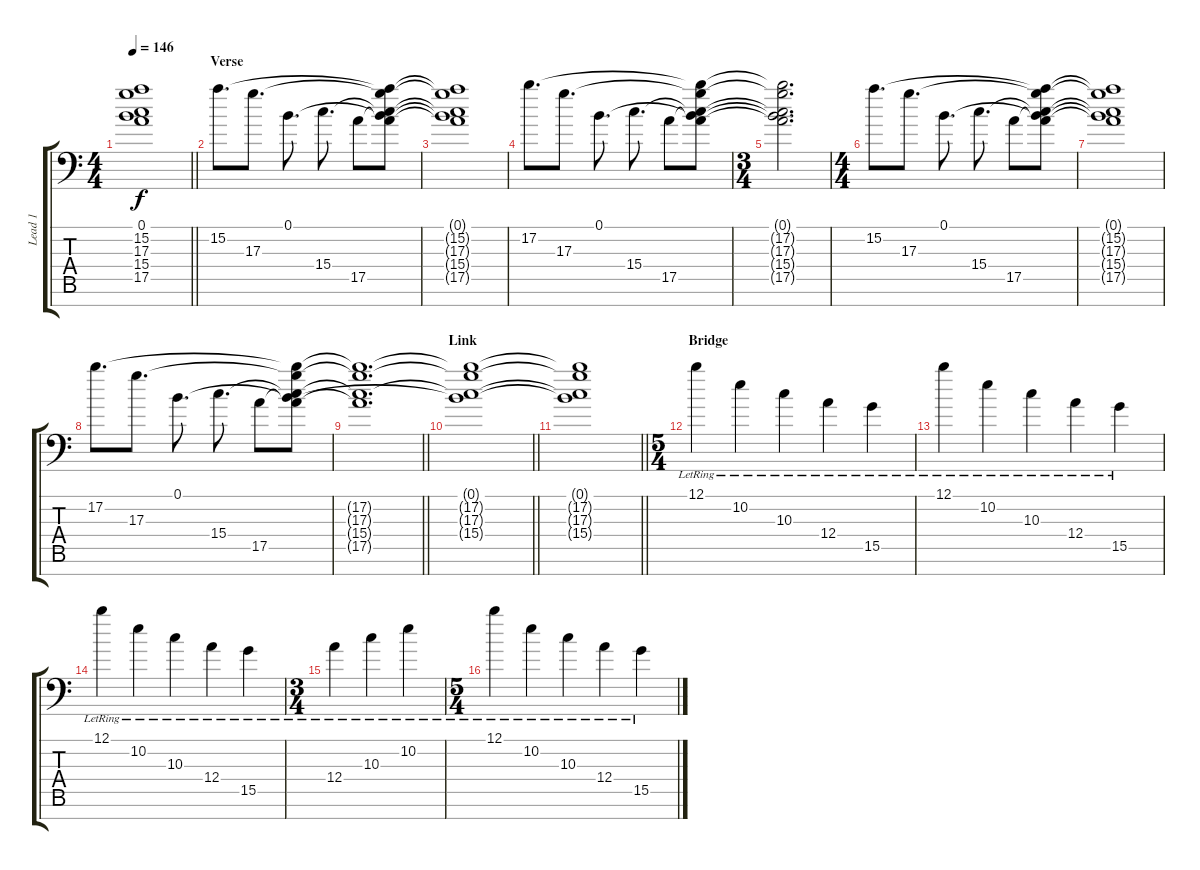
\track ("Lead 1" "Lead 1") {instrument overdrivenguitar}
\staff {score tabs}
\tuning (B3 Gb3 D3 A2 E2 A1 E1) {hide}
\ts (4 4)
\tempo 146
\clef f4
\barLineRight lightlight
\ks aminor
(0.1{t} 15.2{t} 17.3{t} 15.4{t} 17.5{t}).1{dy f} |
\section ("" "Verse")
15.2.8{d volume 10} 17.3.8{d} 0.1.8{d} 15.4.8{d} 17.5.8 (0.1{t} 15.2{t} 17.3{t} 15.4{t} 17.5{t}).8 |
(0.1{t} 15.2{t} 17.3{t} 15.4{t} 17.5{t}).1 |
17.2.8{d} 17.3.8{d} 0.1.8{d} 15.4.8{d} 17.5.8 (0.1{t} 17.2{t} 17.3{t} 15.4{t} 17.5{t}).8 |
\ts (3 4)
(0.1{t} 17.2{t} 17.3{t} 15.4{t} 17.5{t}).2{d} |
\ts (4 4)
15.2.8{d volume 10} 17.3.8{d} 0.1.8{d} 15.4.8{d} 17.5.8 (0.1{t} 15.2{t} 17.3{t} 15.4{t} 17.5{t}).8 |
(0.1{t} 15.2{t} 17.3{t} 15.4{t} 17.5{t}).1 |
17.2.8{d} 17.3.8{d} 0.1.8{d} 15.4.8{d} 17.5.8 (0.1{t} 17.2{t} 17.3{t} 15.4{t} 17.5{t}).8 |
\barLineRight lightlight
(17.2{t} 17.3{t} 15.4{t} 17.5{t}).1{d} |
\section ("" "Link")
\barLineRight lightlight
(0.1{t} 17.2{t} 17.3{t} 15.4{t}).1{volume 1} |
\barLineRight lightlight
(0.1{t} 17.2{t} 17.3{t} 15.4{t}).1 |
\ts (5 4)
\section ("" "Bridge")
12.1{lr}.4{volume 12 instrument distortionguitar} 10.2{lr}.4 10.3{lr}.4 12.4{lr}.4 15.5{lr}.4 |
12.1{lr}.4 10.2{lr}.4 10.3{lr}.4 12.4{lr}.4 15.5{lr}.4 |
12.1{lr}.4 10.2{lr}.4 10.3{lr}.4 12.4{lr}.4 15.5{lr}.4 |
\ts (3 4)
12.4{lr}.4 10.3{lr}.4 10.2{lr}.4 |
\ts (5 4)
12.1{lr}.4 10.2{lr}.4 10.3{lr}.4 12.4{lr}.4 15.5{lr}.4
